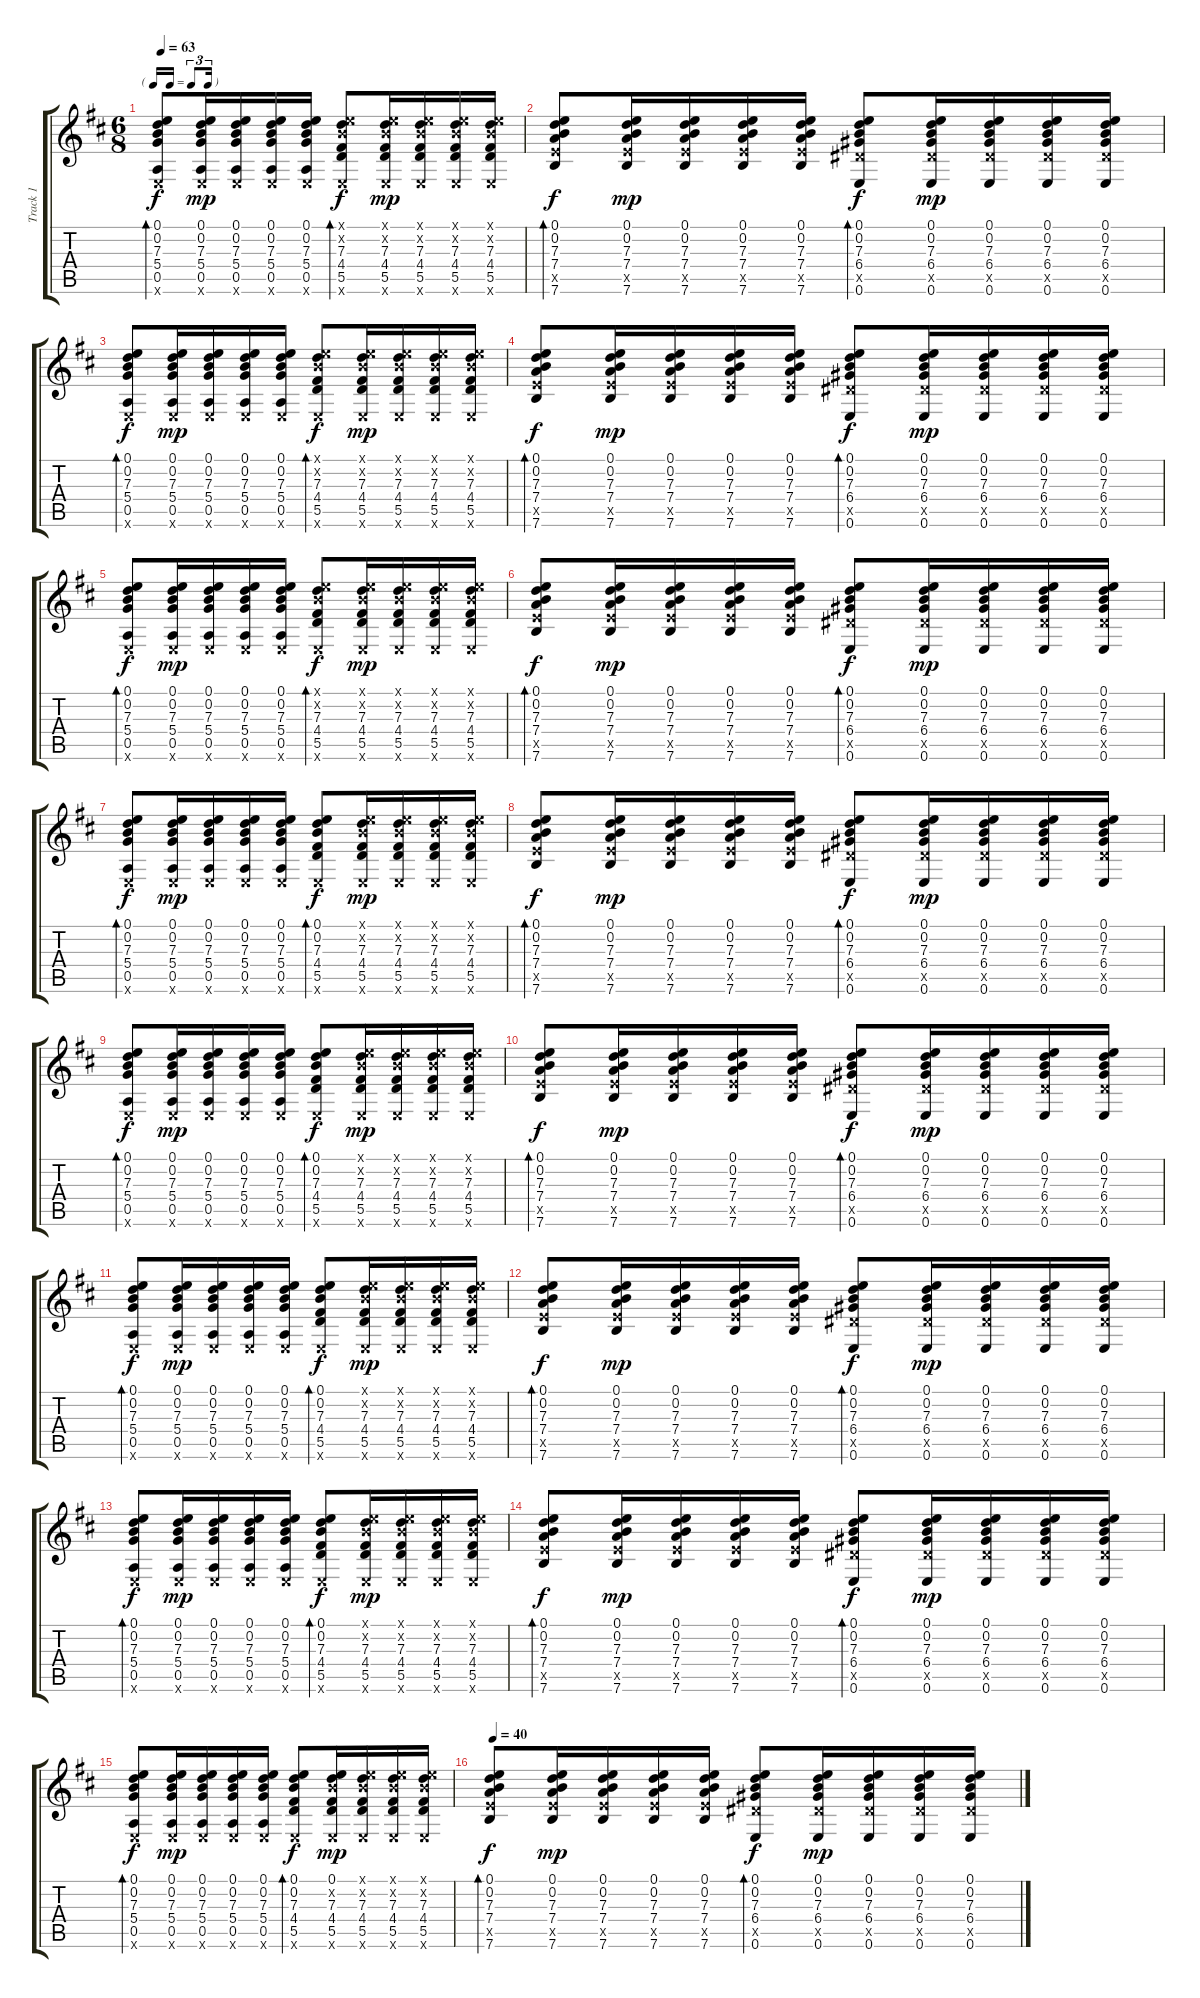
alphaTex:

\track ("Track 1" "Track 1") {instrument acousticguitarsteel}
\staff {score tabs}
\tuning (E4 B3 G3 D3 A2 E2) {hide}
\ts (6 8)
\tf triplet16th
\tempo 63
\clef g2
\ks bminor
(0.1 0.2 7.3 5.4 0.5 0.6{x}).8{bd 60 dy f} (0.1 0.2 7.3 5.4 0.5 0.6{x}).16{dy mp} (0.1 0.2 7.3 5.4 0.5 0.6{x}).16 (0.1 0.2 7.3 5.4 0.5 0.6{x}).16 (0.1 0.2 7.3 5.4 0.5 0.6{x}).16 (0.1{x} 0.2{x} 7.3 4.4 5.5 0.6{x}).8{bd 60 dy f} (0.1{x} 0.2{x} 7.3 4.4 5.5 0.6{x}).16{dy mp} (0.1{x} 0.2{x} 7.3 4.4 5.5 0.6{x}).16 (0.1{x} 0.2{x} 7.3 4.4 5.5 0.6{x}).16 (0.1{x} 0.2{x} 7.3 4.4 5.5 0.6{x}).16 |
(0.1 0.2 7.3 7.4 7.5{x} 7.6).8{bd 60 dy f} (0.1 0.2 7.3 7.4 7.5{x} 7.6).16{dy mp} (0.1 0.2 7.3 7.4 7.5{x} 7.6).16 (0.1 0.2 7.3 7.4 7.5{x} 7.6).16 (0.1 0.2 7.3 7.4 7.5{x} 7.6).16 (0.1 0.2 7.3 6.4 6.5{x} 0.6).8{bd 60 dy f} (0.1 0.2 7.3 6.4 6.5{x} 0.6).16{dy mp} (0.1 0.2 7.3 6.4 6.5{x} 0.6).16 (0.1 0.2 7.3 6.4 6.5{x} 0.6).16 (0.1 0.2 7.3 6.4 6.5{x} 0.6).16 |
(0.1 0.2 7.3 5.4 0.5 0.6{x}).8{bd 60 dy f} (0.1 0.2 7.3 5.4 0.5 0.6{x}).16{dy mp} (0.1 0.2 7.3 5.4 0.5 0.6{x}).16 (0.1 0.2 7.3 5.4 0.5 0.6{x}).16 (0.1 0.2 7.3 5.4 0.5 0.6{x}).16 (0.1{x} 0.2{x} 7.3 4.4 5.5 0.6{x}).8{bd 60 dy f} (0.1{x} 0.2{x} 7.3 4.4 5.5 0.6{x}).16{dy mp} (0.1{x} 0.2{x} 7.3 4.4 5.5 0.6{x}).16 (0.1{x} 0.2{x} 7.3 4.4 5.5 0.6{x}).16 (0.1{x} 0.2{x} 7.3 4.4 5.5 0.6{x}).16 |
(0.1 0.2 7.3 7.4 7.5{x} 7.6).8{bd 60 dy f} (0.1 0.2 7.3 7.4 7.5{x} 7.6).16{dy mp} (0.1 0.2 7.3 7.4 7.5{x} 7.6).16 (0.1 0.2 7.3 7.4 7.5{x} 7.6).16 (0.1 0.2 7.3 7.4 7.5{x} 7.6).16 (0.1 0.2 7.3 6.4 6.5{x} 0.6).8{bd 60 dy f} (0.1 0.2 7.3 6.4 6.5{x} 0.6).16{dy mp} (0.1 0.2 7.3 6.4 6.5{x} 0.6).16 (0.1 0.2 7.3 6.4 6.5{x} 0.6).16 (0.1 0.2 7.3 6.4 6.5{x} 0.6).16 |
(0.1 0.2 7.3 5.4 0.5 0.6{x}).8{bd 60 dy f} (0.1 0.2 7.3 5.4 0.5 0.6{x}).16{dy mp} (0.1 0.2 7.3 5.4 0.5 0.6{x}).16 (0.1 0.2 7.3 5.4 0.5 0.6{x}).16 (0.1 0.2 7.3 5.4 0.5 0.6{x}).16 (0.1{x} 0.2{x} 7.3 4.4 5.5 0.6{x}).8{bd 60 dy f} (0.1{x} 0.2{x} 7.3 4.4 5.5 0.6{x}).16{dy mp} (0.1{x} 0.2{x} 7.3 4.4 5.5 0.6{x}).16 (0.1{x} 0.2{x} 7.3 4.4 5.5 0.6{x}).16 (0.1{x} 0.2{x} 7.3 4.4 5.5 0.6{x}).16 |
(0.1 0.2 7.3 7.4 7.5{x} 7.6).8{bd 60 dy f} (0.1 0.2 7.3 7.4 7.5{x} 7.6).16{dy mp} (0.1 0.2 7.3 7.4 7.5{x} 7.6).16 (0.1 0.2 7.3 7.4 7.5{x} 7.6).16 (0.1 0.2 7.3 7.4 7.5{x} 7.6).16 (0.1 0.2 7.3 6.4 6.5{x} 0.6).8{bd 60 dy f} (0.1 0.2 7.3 6.4 6.5{x} 0.6).16{dy mp} (0.1 0.2 7.3 6.4 6.5{x} 0.6).16 (0.1 0.2 7.3 6.4 6.5{x} 0.6).16 (0.1 0.2 7.3 6.4 6.5{x} 0.6).16 |
(0.1 0.2 7.3 5.4 0.5 0.6{x}).8{bd 60 dy f} (0.1 0.2 7.3 5.4 0.5 0.6{x}).16{dy mp} (0.1 0.2 7.3 5.4 0.5 0.6{x}).16 (0.1 0.2 7.3 5.4 0.5 0.6{x}).16 (0.1 0.2 7.3 5.4 0.5 0.6{x}).16 (0.1 0.2 7.3 4.4 5.5 0.6{x}).8{bd 60 dy f} (0.1{x} 0.2{x} 7.3 4.4 5.5 0.6{x}).16{dy mp} (0.1{x} 0.2{x} 7.3 4.4 5.5 0.6{x}).16 (0.1{x} 0.2{x} 7.3 4.4 5.5 0.6{x}).16 (0.1{x} 0.2{x} 7.3 4.4 5.5 0.6{x}).16 |
(0.1 0.2 7.3 7.4 7.5{x} 7.6).8{bd 60 dy f} (0.1 0.2 7.3 7.4 7.5{x} 7.6).16{dy mp} (0.1 0.2 7.3 7.4 7.5{x} 7.6).16 (0.1 0.2 7.3 7.4 7.5{x} 7.6).16 (0.1 0.2 7.3 7.4 7.5{x} 7.6).16 (0.1 0.2 7.3 6.4 6.5{x} 0.6).8{bd 60 dy f} (0.1 0.2 7.3 6.4 6.5{x} 0.6).16{dy mp} (0.1 0.2 7.3 6.4 6.5{x} 0.6).16 (0.1 0.2 7.3 6.4 6.5{x} 0.6).16 (0.1 0.2 7.3 6.4 6.5{x} 0.6).16 |
(0.1 0.2 7.3 5.4 0.5 0.6{x}).8{bd 60 dy f} (0.1 0.2 7.3 5.4 0.5 0.6{x}).16{dy mp} (0.1 0.2 7.3 5.4 0.5 0.6{x}).16 (0.1 0.2 7.3 5.4 0.5 0.6{x}).16 (0.1 0.2 7.3 5.4 0.5 0.6{x}).16 (0.1 0.2 7.3 4.4 5.5 0.6{x}).8{bd 60 dy f} (0.1{x} 0.2{x} 7.3 4.4 5.5 0.6{x}).16{dy mp} (0.1{x} 0.2{x} 7.3 4.4 5.5 0.6{x}).16 (0.1{x} 0.2{x} 7.3 4.4 5.5 0.6{x}).16 (0.1{x} 0.2{x} 7.3 4.4 5.5 0.6{x}).16 |
(0.1 0.2 7.3 7.4 7.5{x} 7.6).8{bd 60 dy f} (0.1 0.2 7.3 7.4 7.5{x} 7.6).16{dy mp} (0.1 0.2 7.3 7.4 7.5{x} 7.6).16 (0.1 0.2 7.3 7.4 7.5{x} 7.6).16 (0.1 0.2 7.3 7.4 7.5{x} 7.6).16 (0.1 0.2 7.3 6.4 6.5{x} 0.6).8{bd 60 dy f} (0.1 0.2 7.3 6.4 6.5{x} 0.6).16{dy mp} (0.1 0.2 7.3 6.4 6.5{x} 0.6).16 (0.1 0.2 7.3 6.4 6.5{x} 0.6).16 (0.1 0.2 7.3 6.4 6.5{x} 0.6).16 |
(0.1 0.2 7.3 5.4 0.5 0.6{x}).8{bd 60 dy f} (0.1 0.2 7.3 5.4 0.5 0.6{x}).16{dy mp} (0.1 0.2 7.3 5.4 0.5 0.6{x}).16 (0.1 0.2 7.3 5.4 0.5 0.6{x}).16 (0.1 0.2 7.3 5.4 0.5 0.6{x}).16 (0.1 0.2 7.3 4.4 5.5 0.6{x}).8{bd 60 dy f} (0.1{x} 0.2{x} 7.3 4.4 5.5 0.6{x}).16{dy mp} (0.1{x} 0.2{x} 7.3 4.4 5.5 0.6{x}).16 (0.1{x} 0.2{x} 7.3 4.4 5.5 0.6{x}).16 (0.1{x} 0.2{x} 7.3 4.4 5.5 0.6{x}).16 |
(0.1 0.2 7.3 7.4 7.5{x} 7.6).8{bd 60 dy f} (0.1 0.2 7.3 7.4 7.5{x} 7.6).16{dy mp} (0.1 0.2 7.3 7.4 7.5{x} 7.6).16 (0.1 0.2 7.3 7.4 7.5{x} 7.6).16 (0.1 0.2 7.3 7.4 7.5{x} 7.6).16 (0.1 0.2 7.3 6.4 6.5{x} 0.6).8{bd 60 dy f} (0.1 0.2 7.3 6.4 6.5{x} 0.6).16{dy mp} (0.1 0.2 7.3 6.4 6.5{x} 0.6).16 (0.1 0.2 7.3 6.4 6.5{x} 0.6).16 (0.1 0.2 7.3 6.4 6.5{x} 0.6).16 |
(0.1 0.2 7.3 5.4 0.5 0.6{x}).8{bd 60 dy f} (0.1 0.2 7.3 5.4 0.5 0.6{x}).16{dy mp} (0.1 0.2 7.3 5.4 0.5 0.6{x}).16 (0.1 0.2 7.3 5.4 0.5 0.6{x}).16 (0.1 0.2 7.3 5.4 0.5 0.6{x}).16 (0.1 0.2 7.3 4.4 5.5 0.6{x}).8{bd 60 dy f} (0.1{x} 0.2{x} 7.3 4.4 5.5 0.6{x}).16{dy mp} (0.1{x} 0.2{x} 7.3 4.4 5.5 0.6{x}).16 (0.1{x} 0.2{x} 7.3 4.4 5.5 0.6{x}).16 (0.1{x} 0.2{x} 7.3 4.4 5.5 0.6{x}).16 |
(0.1 0.2 7.3 7.4 7.5{x} 7.6).8{bd 60 dy f} (0.1 0.2 7.3 7.4 7.5{x} 7.6).16{dy mp} (0.1 0.2 7.3 7.4 7.5{x} 7.6).16 (0.1 0.2 7.3 7.4 7.5{x} 7.6).16 (0.1 0.2 7.3 7.4 7.5{x} 7.6).16 (0.1 0.2 7.3 6.4 6.5{x} 0.6).8{bd 60 dy f} (0.1 0.2 7.3 6.4 6.5{x} 0.6).16{dy mp} (0.1 0.2 7.3 6.4 6.5{x} 0.6).16 (0.1 0.2 7.3 6.4 6.5{x} 0.6).16 (0.1 0.2 7.3 6.4 6.5{x} 0.6).16 |
(0.1 0.2 7.3 5.4 0.5 0.6{x}).8{bd 60 dy f} (0.1 0.2 7.3 5.4 0.5 0.6{x}).16{dy mp} (0.1 0.2 7.3 5.4 0.5 0.6{x}).16 (0.1 0.2 7.3 5.4 0.5 0.6{x}).16 (0.1 0.2 7.3 5.4 0.5 0.6{x}).16 (0.1 0.2 7.3 4.4 5.5 0.6{x}).8{bd 60 dy f} (0.1 0.2{x} 7.3 4.4 5.5 0.6{x}).16{dy mp} (0.1{x} 0.2{x} 7.3 4.4 5.5 0.6{x}).16 (0.1{x} 0.2{x} 7.3 4.4 5.5 0.6{x}).16 (0.1{x} 0.2{x} 7.3 4.4 5.5 0.6{x}).16 |
\tempo 40
(0.1 0.2 7.3 7.4 7.5{x} 7.6).8{bd 60 dy f} (0.1 0.2 7.3 7.4 7.5{x} 7.6).16{dy mp} (0.1 0.2 7.3 7.4 7.5{x} 7.6).16 (0.1 0.2 7.3 7.4 7.5{x} 7.6).16 (0.1 0.2 7.3 7.4 7.5{x} 7.6).16 (0.1 0.2 7.3 6.4 6.5{x} 0.6).8{bd 60 dy f} (0.1 0.2 7.3 6.4 6.5{x} 0.6).16{dy mp} (0.1 0.2 7.3 6.4 6.5{x} 0.6).16 (0.1 0.2 7.3 6.4 6.5{x} 0.6).16 (0.1 0.2 7.3 6.4 6.5{x} 0.6).16
